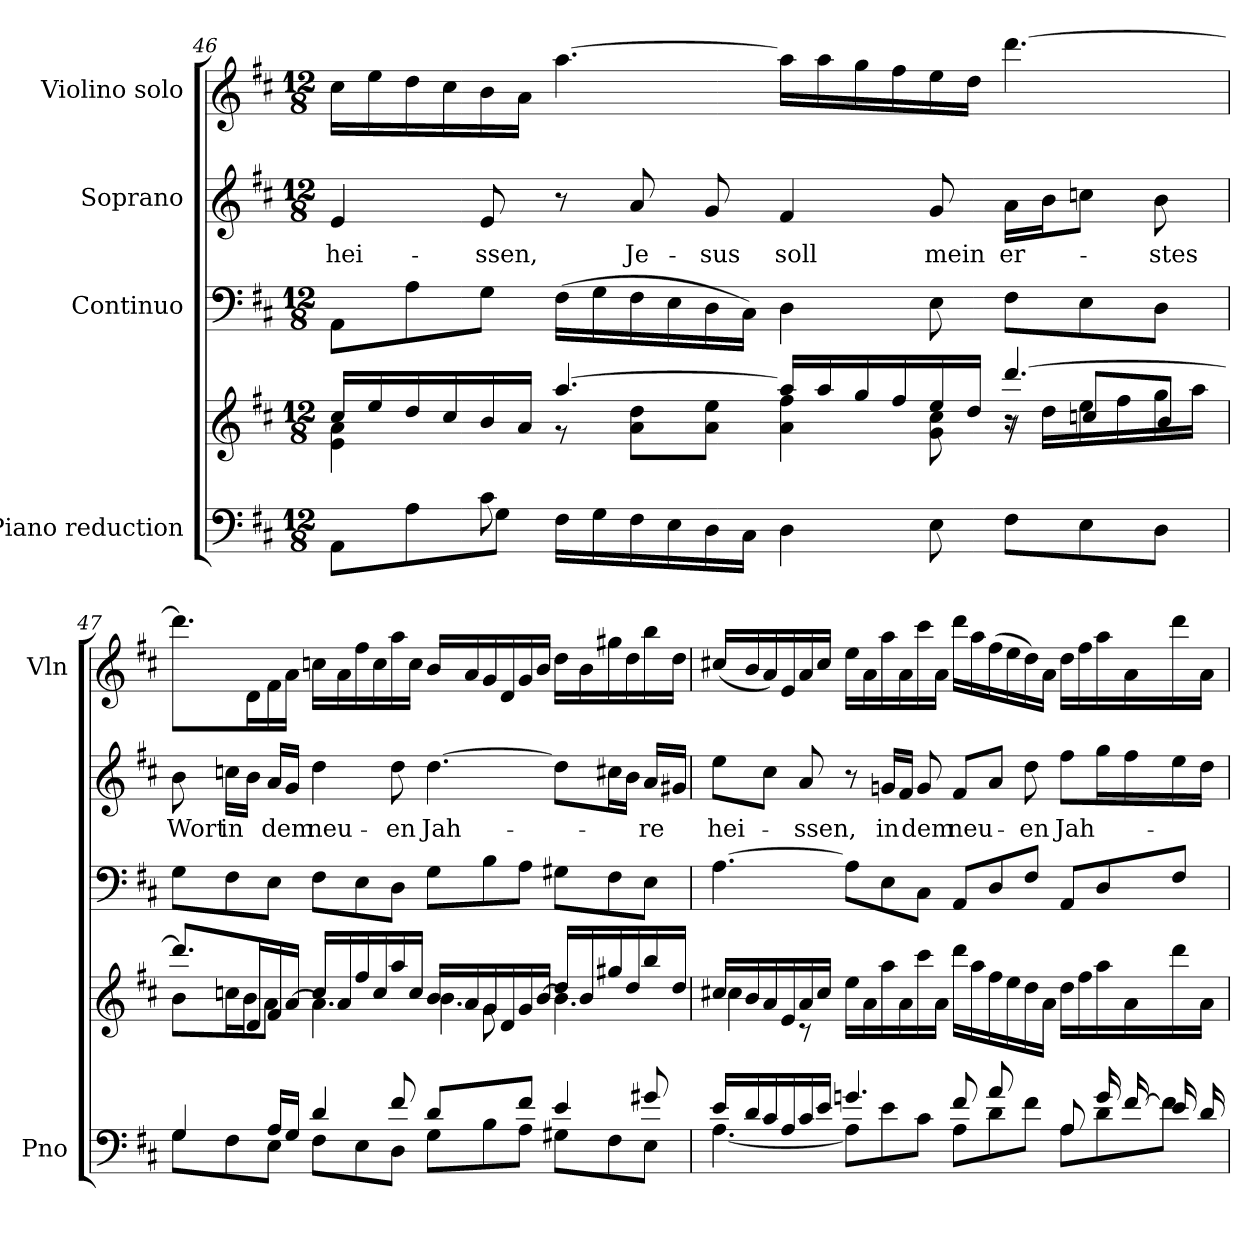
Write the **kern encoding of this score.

**kern	**kern	**kern	**kern	**text	**kern
*part4	*part4	*part3	*part2	*part2	*part1
*staff5	*staff4	*staff3	*staff2	*staff2	*staff1
*I"Piano reduction	*	*I"Continuo	*I"Soprano	*	*I"Violino solo
*I'Pno	*	*	*	*	*I'Vln
*clefF4	*clefG2	*clefF4	*clefG2	*	*clefG2
*k[f#c#]	*k[f#c#]	*k[f#c#]	*k[f#c#]	*	*k[f#c#]
*M12/8	*M12/8	*M12/8	*M12/8	*	*M12/8
=46	=46	=46	=46	=46	=46
*^	*^	*	*	*	*
*	*	*	*^	*	*	*	*
!	!	!	!	!	!	!	!LO:LY:b	!
4ryy	8AA\L	16cc#/LL	4e\ 4a\	2.ryy	8AA\L	4e/	hei-	16cc#\LL
.	.	16ee/	.	.	.	.	.	16ee\
.	8A\	16dd/	.	.	8A\	.	.	16dd\
.	.	16cc#/	.	.	.	.	.	16cc#\
!	!	!	!	!	!	!	!LO:LY:b	!
8c#\	8G\J	16b/	8ryy	.	8G\J	8e/	-ssen,	16b\
.	.	16a/JJ	.	.	.	.	.	16a\JJ
1ryy	16F#\LL	[4.aa/	8r	.	(16F#\LL	8r	.	[4.aa\
.	16G\	.	.	.	16G\	.	.	.
!	!	!	!	!	!	!	!LO:LY:b	!
.	16F#\	.	8a\ 8dd\L	.	16F#\	8a/	Je-	.
.	16E\	.	.	.	16E\	.	.	.
!	!	!	!	!	!	!	!LO:LY:b	!
.	16D\	.	8a\ 8ee\J	.	16D\	8g/	-sus	.
.	16C#\JJ	.	.	.	16C#\JJ)	.	.	.
!	!	!	!	!	!	!	!LO:LY:b	!
.	4D\	16aa/LL]	4a\ 4ff#\	4.ryy	4D\	4f#/	soll	16aa\LL]
.	.	16aa/	.	.	.	.	.	16aa\
.	.	16gg/	.	.	.	.	.	16gg\
.	.	16ff#/	.	.	.	.	.	16ff#\
!	!	!	!	!	!	!	!LO:LY:b	!
.	8E\	16ee/	8g\ 8cc#\	.	8E\	8g/	mein	16ee\
.	.	16dd/JJ	.	.	.	.	.	16dd\JJ
!	!	!	!	!	!	!	!LO:LY:b	!
.	8F#\L	[4.ddd/	16r	8r	8F#\L	16a\LL	er-	[4.ddd\
.	.	.	16dd\LL	.	.	16b\J	.	.
.	8E\	.	16ee\	8ccn/L	8E\	8ccn\J	.	.
.	.	.	16ff#\	.	.	.	.	.
!	!	!	!	!	!	!	!LO:LY:b	!
8ryy	8D\J	.	16gg\	8b/J	8D\J	8b\	-stes	.
.	.	.	16aa\JJ	.	.	.	.	.
!!LO:LB:g=z
=47	=47	=47	=47	=47	=47	=47	=47	=47
!	!	!	!	!	!	!	!LO:LY:b	!
4G/	8G\L	8.ddd/L]	8b\L	2..ryy	8G\L	8b\	Wort	8.ddd\L]
!	!	!	!	!	!	!	!LO:LY:b	!
.	8F#\	.	16ccn\L	.	8F#\	16ccn\LL	in	.
.	.	16d/L	16b\J	.	.	16b\JJ	.	16d\L
!	!	!	!	!	!	!	!LO:LY:b	!
16A/LL	8E\J	16f#/	8a\J	.	8E\J	16a/LL	dem	16f#\
16G/JJ	.	[<16a/JJ	.	.	.	16g/JJ	.	16a\JJ
!	!	!	!	!	!	!	!LO:LY:b	!
4d/	8F#\L	16cc/LL	4.a\]	.	8F#\L	4dd\	neu-	16ccn\LL
.	.	16a/	.	.	.	.	.	16a\
.	8E\	16ff#/	.	.	8E\	.	.	16ff#\
.	.	16cc/	.	.	.	.	.	16cc\
!	!	!	!	!	!	!	!LO:LY:b	!
8f#/	8D\J	16aa/	.	.	8D\J	8dd\	-en	16aa\
.	.	16cc/JJ	.	.	.	.	.	16cc\JJ
!	!	!	!	!	!	!	!LO:LY:b	!
8d/L	8G\L	16b/LL	4.b\	.	8G\L	[4.dd\	Jah-	16b/LL
.	.	16a/	.	.	.	.	.	16a/
8ryy	8B\	16g/	.	8g\	8B\	.	.	16g/
.	.	16d/	.	.	.	.	.	16d/
8f#/J	8A\J	16g/	.	2ryy	8A\J	.	.	16g/
.	.	[<16b/JJ	.	.	.	.	.	16b/JJ
4e/	8G#X\L	16dd/LL	4.b\]	.	8G#X\L	8dd\L]	.	16dd\LL
.	.	16b/	.	.	.	.	.	16b\
.	8F#\	16gg#X/	.	.	8F#\	16cc#X\L	.	16gg#X\
.	.	16dd/	.	.	.	16b\JJ	.	16dd\
!	!	!	!	!	!	!	!LO:LY:b	!
8g#X/	8E\J	16bb/	.	.	8E\J	16a/LL	-re	16bb\
.	.	16dd/JJ	.	.	.	16g#X/JJ	.	16dd\JJ
=48	=48	=48	=48	=48	=48	=48	=48	=48
!	!	!	!	!	!	!	!LO:LY:b	!
16e/LL	[4.A\	16cc#X/LL	4cc#\	1ryy	[4.A\	8ee\L	hei-	(16cc#X/LL
16d/	.	16b/	.	.	.	.	.	16b/
16c#/	.	16a/	.	.	.	8cc#\J	.	16a/)
16A/	.	16e/	.	.	.	.	.	16e/
!	!	!	!	!	!	!	!LO:LY:b	!
16c#/	.	16a/	8r	.	.	8a/	-ssen,	16a/
16e/JJ	.	16cc#/JJ	.	.	.	.	.	16cc#/JJ
4.gn/	8A\L]	16ee\LL	4.ryy	.	8A\L]	8r	.	16ee\LL
.	.	16a\	.	.	.	.	.	16a\
!	!	!	!	!	!	!	!LO:LY:b	!
.	8e\	16aa\	.	.	8E\	16gn/LL	in	16aa\
.	.	16a\	.	.	.	16f#/JJ	.	16a\
!	!	!	!	!	!	!	!LO:LY:b	!
.	8c#\J	16ccc#\	.	.	8C#\J	8g/	dem	16ccc#\
.	.	16a\JJ	.	.	.	.	.	16a\JJ
!	!	!	!	!	!	!	!LO:LY:b	!
8f#/L	8A\L	16ddd\LL	4.ryy	.	8AA/L	8f#/L	neu-	16ddd\LL
.	.	16aa\	.	.	.	.	.	16aa\
8a/	8d\	16ff#\	.	.	8D/	8a/J	.	(16ff#\
.	.	16ee\	.	.	.	.	.	16ee\
!	!	!	!	!	!	!	!LO:LY:b	!
8ryy	8f#\J	16dd\	.	8dd\J	8F#/J	8dd\	-en	16dd\)
.	.	16a\JJ	.	.	.	.	.	16a\JJ
!	!	!	!	!	!	!	!LO:LY:b	!
8A/L	8A\L	16dd\LL	4.ryy	4.ryy	8AA/L	8ff#\L	Jah-	16dd\LL
.	.	16ff#\	.	.	.	.	.	16ff#\
16g/L	8d\	16aa\	.	.	8D/	16gg\L	.	16aa\
[16f#/	.	16a\	.	.	.	16ff#\	.	16a\
16e/	8f#\J]	16ddd\	.	.	8F#/J	16ee\	.	16ddd\
16d/JJ	.	16a\JJ	.	.	.	16dd\JJ	.	16a\JJ
*v	*v	*	*	*	*	*	*	*
*	*v	*v	*v	*	*	*	*
=	=	=	=	=	=
*-	*-	*-	*-	*-	*-
